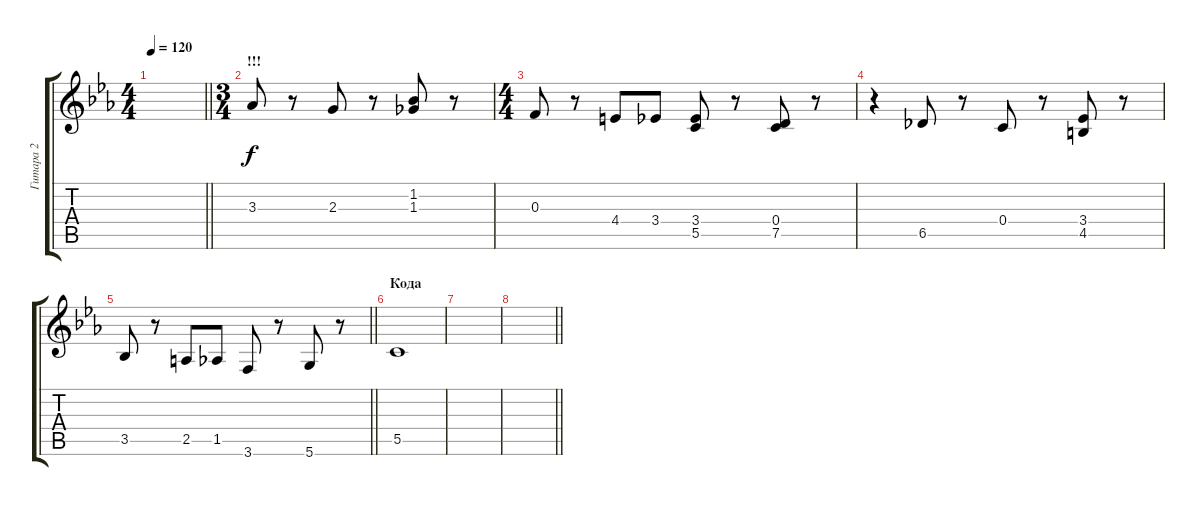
\track ("Гитара 2" "Гитара 2") {instrument acousticguitarsteel}
\staff {score tabs}
\tuning (D4 A3 F3 C3 G2 D2) {hide}
\ts (4 4)
\tempo 120
\clef g2
\barLineRight lightlight
\ks cminor
|
\ts (3 4)
\section ("" "!!!")
3.3.8 r.8 2.3.8 r.8 (1.2 1.3).8 r.8 |
\ts (4 4)
0.3.8 r.8 4.4.8 3.4.8 (3.4 5.5).8 r.8 (0.4 7.5).8 r.8 |
r.4 6.5.8 r.8 0.4.8 r.8 (3.4 4.5).8 r.8 |
\barLineRight lightlight
3.5.8 r.8 2.5.8 1.5.8 3.6.8 r.8 5.6.8 r.8 |
\section ("" "Кода")
5.5.1 |
|
\barLineRight lightlight
